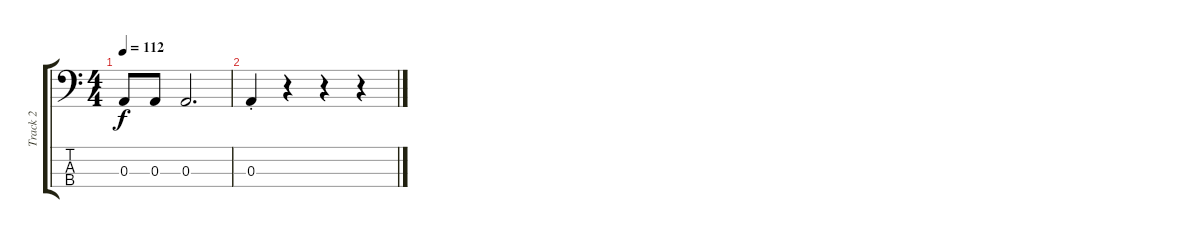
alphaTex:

\track ("Track 2" "Track 2") {instrument electricbassfinger}
\staff {score tabs}
\tuning (G2 D2 A1 E1) {hide}
\ts (4 4)
\tempo 112
\clef f4
\ks c
0.3.8{dy f} 0.3.8 0.3.2{d} |
0.3{st}.4 r.4 r.4 r.4
